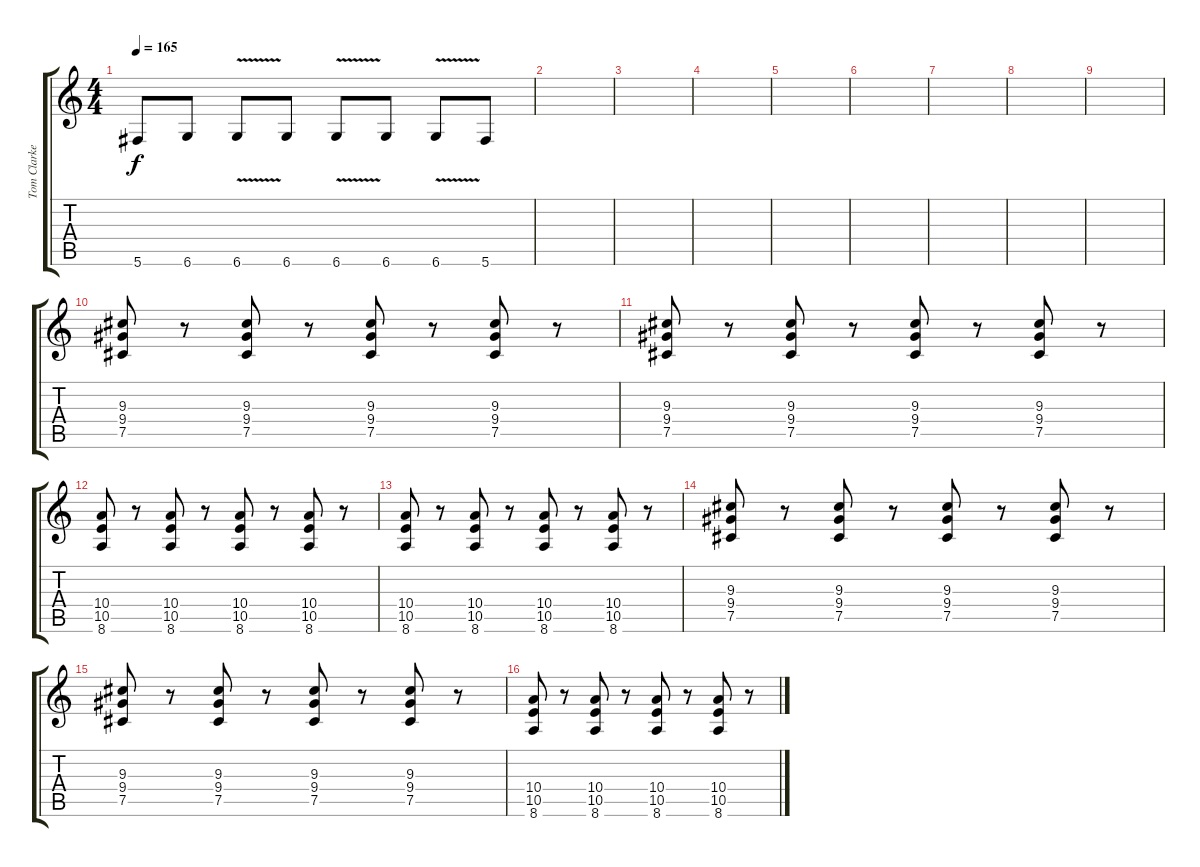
\track ("Tom Clarke (Backing Guitar)" "Tom Clarke") {instrument overdrivenguitar bank 255}
\staff {score tabs}
\tuning (Db4 Ab3 E3 B2 Gb2 Db2) {hide}
\ts (4 4)
\tempo 165
\clef g2
\ks c
5.6.8{dy f} 6.6.8 6.6{v}.8 6.6.8 6.6{v}.8 6.6.8 6.6{v}.8 5.6.8 |
|
|
|
|
|
|
|
|
(9.3 9.4 7.5).8{volume 8} r.8 (9.3 9.4 7.5).8 r.8 (9.3 9.4 7.5).8 r.8 (9.3 9.4 7.5).8 r.8 |
(9.3 9.4 7.5).8 r.8 (9.3 9.4 7.5).8 r.8 (9.3 9.4 7.5).8 r.8 (9.3 9.4 7.5).8 r.8 |
(10.4 10.5 8.6).8 r.8 (10.4 10.5 8.6).8 r.8 (10.4 10.5 8.6).8 r.8 (10.4 10.5 8.6).8 r.8 |
(10.4 10.5 8.6).8 r.8 (10.4 10.5 8.6).8 r.8 (10.4 10.5 8.6).8 r.8 (10.4 10.5 8.6).8 r.8 |
(9.3 9.4 7.5).8 r.8 (9.3 9.4 7.5).8 r.8 (9.3 9.4 7.5).8 r.8 (9.3 9.4 7.5).8 r.8 |
(9.3 9.4 7.5).8 r.8 (9.3 9.4 7.5).8 r.8 (9.3 9.4 7.5).8 r.8 (9.3 9.4 7.5).8 r.8 |
(10.4 10.5 8.6).8 r.8 (10.4 10.5 8.6).8 r.8 (10.4 10.5 8.6).8 r.8 (10.4 10.5 8.6).8 r.8
